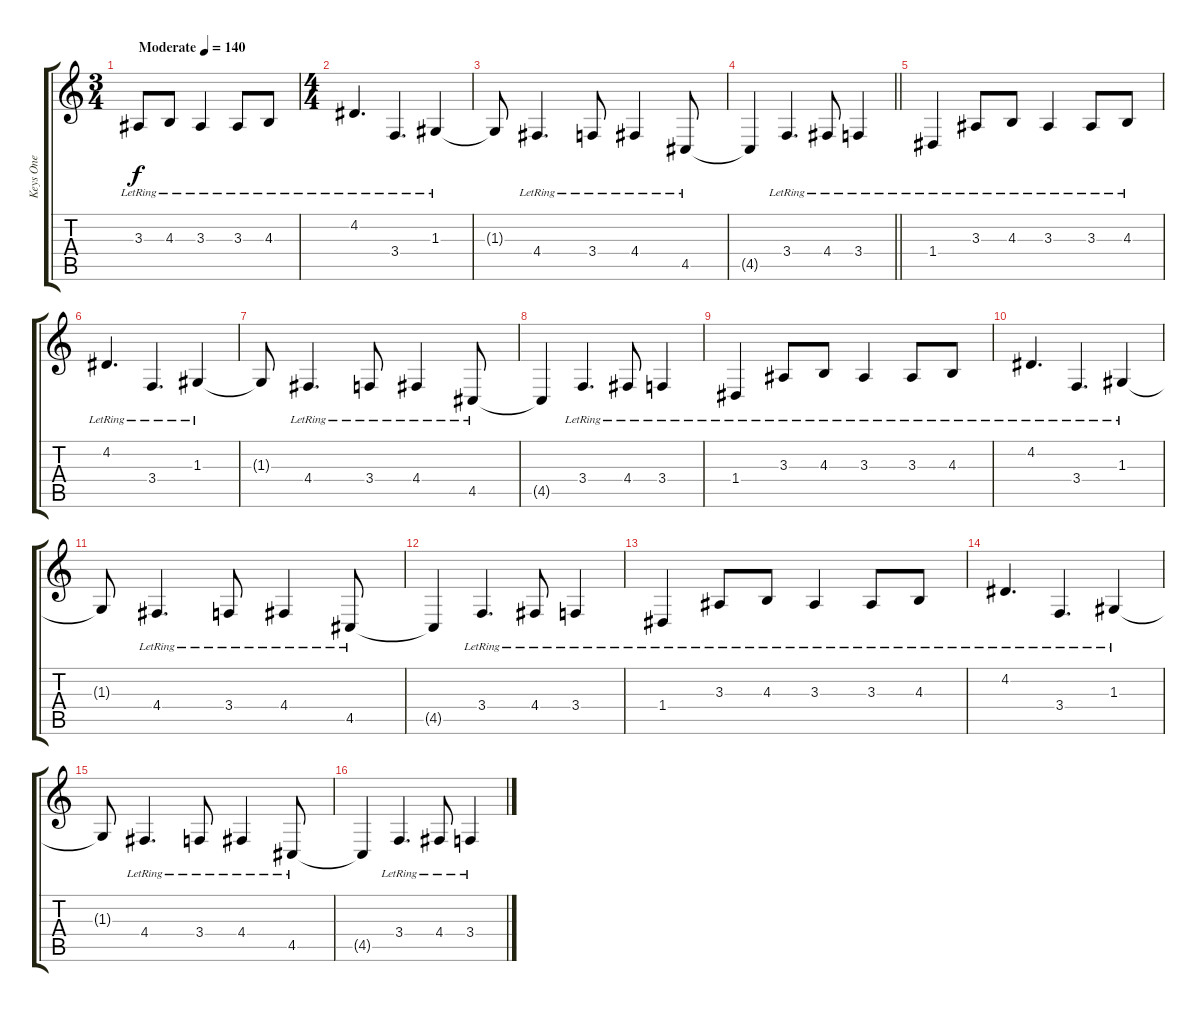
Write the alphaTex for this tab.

\track ("Keys One" "Keys One") {instrument acousticgrandpiano}
\staff {score tabs}
\tuning (E4 B3 G3 D3 A2 E2) {hide}
\ts (3 4)
\tempo (140 "Moderate")
\clef g2
\ks c
3.3{lr}.8{dy f instrument acousticgrandpiano} 4.3{lr}.8 3.3{lr}.4 3.3{lr}.8 4.3{lr}.8 |
\ts (4 4)
4.2{lr}.4{d} 3.4{lr}.4{d} 1.3{lr}.4 |
1.3{t}.8 4.4{lr}.4{d} 3.4{lr}.8 4.4{lr}.4 4.5{lr}.8 |
\barLineRight lightlight
4.5{t}.4 3.4{lr}.4{d} 4.4{lr}.8 3.4{lr}.4 |
\section ("" "")
1.4{lr}.4 3.3{lr}.8 4.3{lr}.8 3.3{lr}.4 3.3{lr}.8 4.3{lr}.8 |
4.2{lr}.4{d} 3.4{lr}.4{d} 1.3{lr}.4 |
1.3{t}.8 4.4{lr}.4{d} 3.4{lr}.8 4.4{lr}.4 4.5{lr}.8 |
4.5{t}.4 3.4{lr}.4{d} 4.4{lr}.8 3.4{lr}.4 |
1.4{lr}.4 3.3{lr}.8 4.3{lr}.8 3.3{lr}.4 3.3{lr}.8 4.3{lr}.8 |
4.2{lr}.4{d} 3.4{lr}.4{d} 1.3{lr}.4 |
1.3{t}.8 4.4{lr}.4{d} 3.4{lr}.8 4.4{lr}.4 4.5{lr}.8 |
4.5{t}.4 3.4{lr}.4{d} 4.4{lr}.8 3.4{lr}.4 |
1.4{lr}.4 3.3{lr}.8 4.3{lr}.8 3.3{lr}.4 3.3{lr}.8 4.3{lr}.8 |
4.2{lr}.4{d} 3.4{lr}.4{d} 1.3{lr}.4 |
1.3{t}.8 4.4{lr}.4{d} 3.4{lr}.8 4.4{lr}.4 4.5{lr}.8 |
4.5{t}.4 3.4{lr}.4{d} 4.4{lr}.8 3.4{lr}.4
